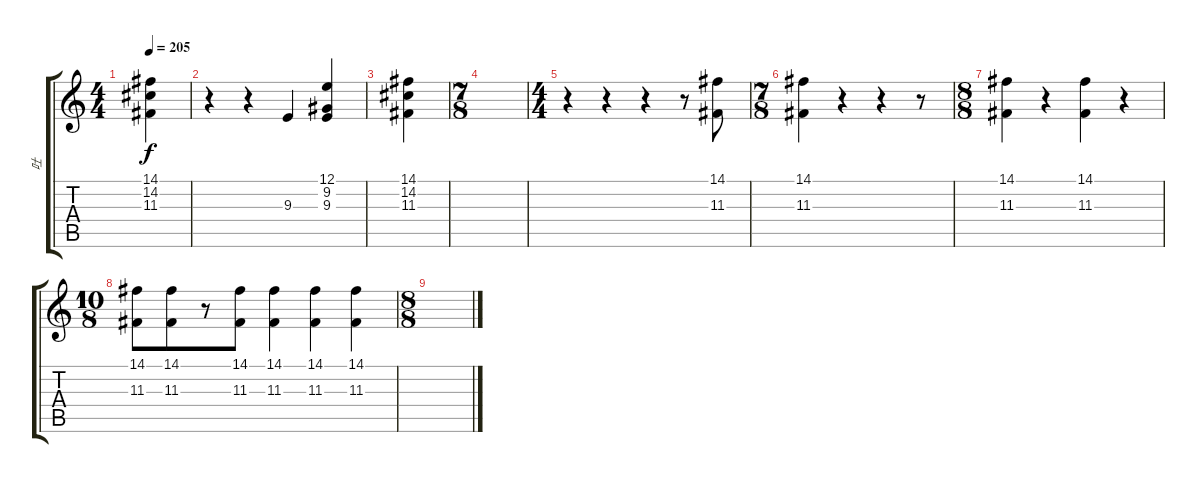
\track ("吐" "吐") {instrument orchestrahit}
\staff {score tabs}
\tuning (E4 B3 G3 D3 A2 E2) {hide}
\ts (4 4)
\tempo 205
\clef g2
\ks c
(14.1 14.2 11.3).4{dy f} |
r.4 r.4 9.3.4 (12.1 9.2 9.3).4 |
(14.1 14.2 11.3).4 |
\ts (7 8)
|
\ts (4 4)
r.4 r.4 r.4 r.8 (14.1 11.3).8 |
\ts (7 8)
(14.1 11.3).4 r.4 r.4 r.8 |
\ts (8 8)
(14.1 11.3).4 r.4 (14.1 11.3).4 r.4 |
\ts (10 8)
(14.1 11.3).8 (14.1 11.3).8 r.8 (14.1 11.3).8 (14.1 11.3).4 (14.1 11.3).4 (14.1 11.3).4 |
\ts (8 8)
